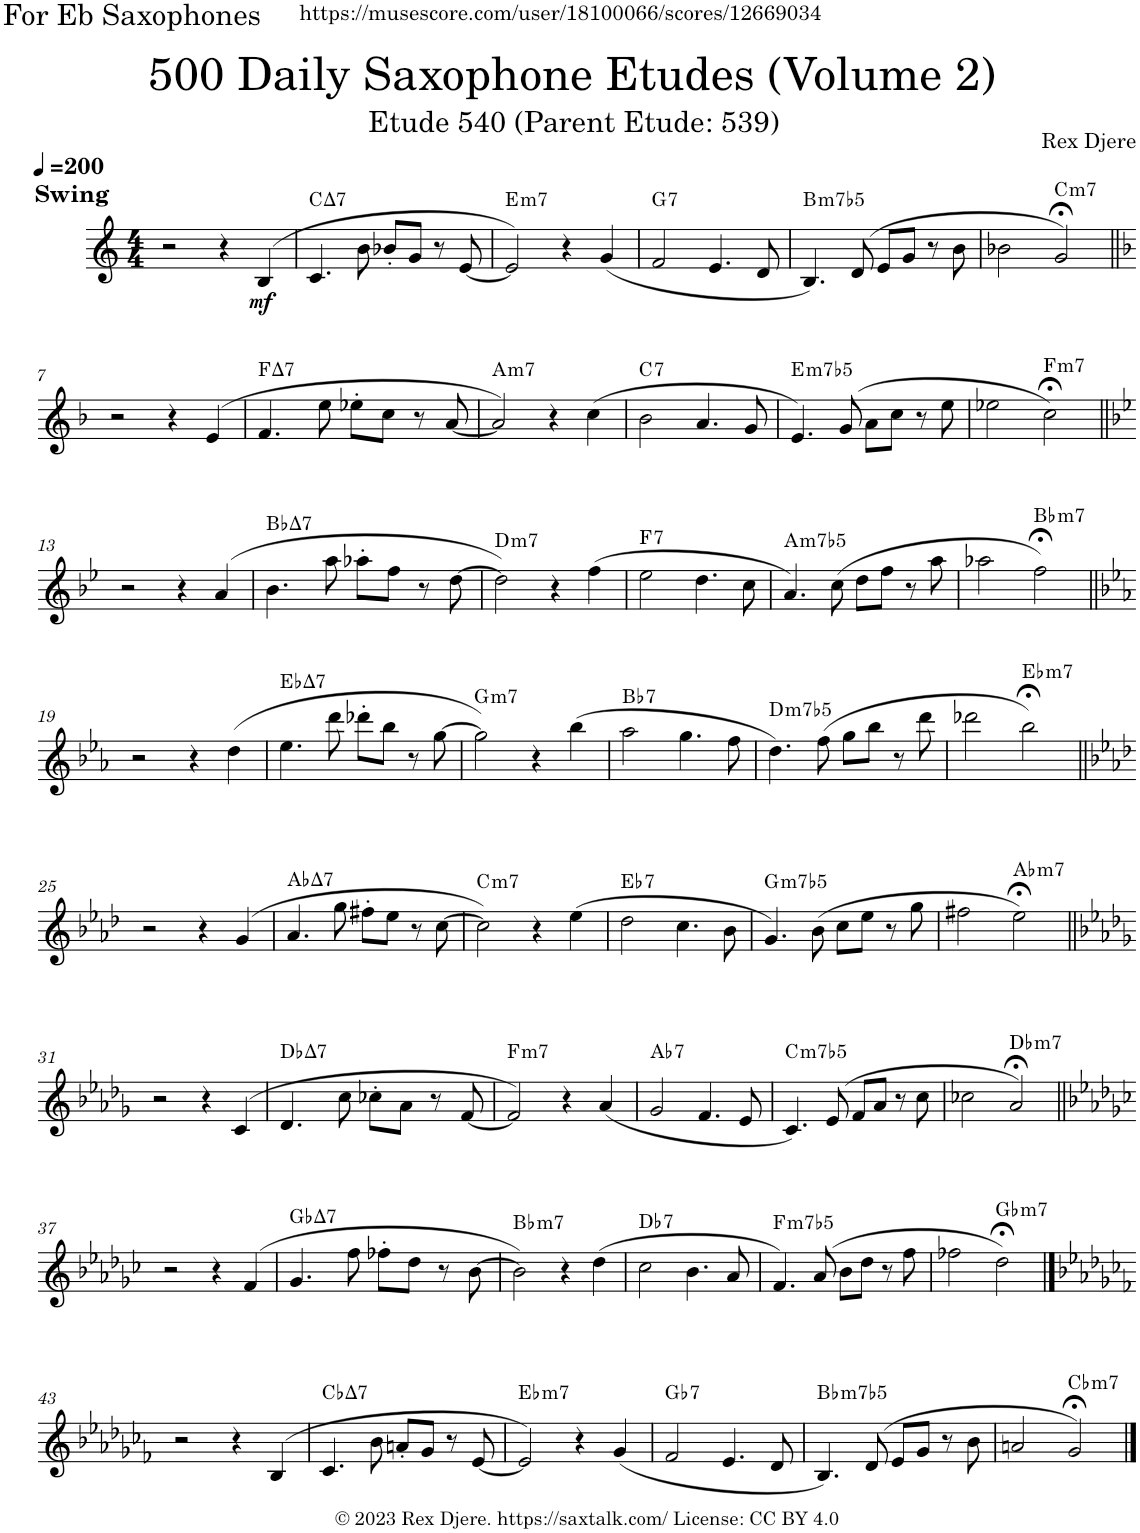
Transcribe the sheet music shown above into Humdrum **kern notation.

**kern	**dynam	**harte
*part1	*part1	*part1
*staff1	*staff1	*
*I"Alto Saxophone	*	*
*I'A. Sax.	*	*
*clefG2	*	*
*Trd5c9	*	*
*k[]	*	*
*M4/4	*	*
*MM200	*	*
=1	=1	=1
!LO:TX:a:B:t=Swing	!	!
2r	.	.
4r	.	.
!	!LO:DY:b	!
(4B/	mf	.
=2	=2	=2
!	!	!LO:H:kt=7
4.c/	.	C:maj7
8b\	.	.
8b-X'/L	.	.
8g/J	.	.
8r	.	.
[8e/	.	.
=3	=3	=3
!	!	!LO:H:kt=m7
2e/])	.	E:min7
4r	.	.
(4g/	.	.
=4	=4	=4
!	!	!LO:H:kt=7
2f/	.	G:7
4.e/	.	.
8d/	.	.
=5	=5	=5
!	!	!LO:H:kt=m7b5
4.B/)	.	B:hdim7
(8d/	.	.
8e/L	.	.
8g/J	.	.
8r	.	.
8b\	.	.
=6	=6	=6
2b-X\	.	.
!	!	!LO:H:kt=m7
2g;</)	.	C:min7
!!LO:LB:g=z
=7||	=7||	=7||
*k[b-]	*	*
2r	.	.
4r	.	.
(4e/	.	.
=8	=8	=8
!	!	!LO:H:kt=7
4.f/	.	F:maj7
8ee\	.	.
8ee-X'\L	.	.
8cc\J	.	.
8r	.	.
[8a/	.	.
=9	=9	=9
!	!	!LO:H:kt=m7
2a/])	.	A:min7
4r	.	.
(4cc\	.	.
=10	=10	=10
!	!	!LO:H:kt=7
2b-\	.	C:7
4.a/	.	.
8g/	.	.
=11	=11	=11
!	!	!LO:H:kt=m7b5
4.e/)	.	E:hdim7
(8g/	.	.
8a\L	.	.
8cc\J	.	.
8r	.	.
8ee\	.	.
=12	=12	=12
2ee-X\	.	.
!	!	!LO:H:kt=m7
2cc;<\)	.	F:min7
!!LO:LB:g=z
=13||	=13||	=13||
*k[b-e-]	*	*
2r	.	.
4r	.	.
(4a/	.	.
=14	=14	=14
!	!	!LO:H:kt=7
4.b-\	.	Bb:maj7
8aa\	.	.
8aa-X'\L	.	.
8ff\J	.	.
8r	.	.
[8dd\	.	.
=15	=15	=15
!	!	!LO:H:kt=m7
2dd\])	.	D:min7
4r	.	.
(4ff\	.	.
=16	=16	=16
!	!	!LO:H:kt=7
2ee-\	.	F:7
4.dd\	.	.
8cc\	.	.
=17	=17	=17
!	!	!LO:H:kt=m7b5
4.a/)	.	A:hdim7
(8cc\	.	.
8dd\L	.	.
8ff\J	.	.
8r	.	.
8aa\	.	.
=18	=18	=18
2aa-X\	.	.
!	!	!LO:H:kt=m7
2ff;<\)	.	Bb:min7
!!LO:LB:g=z
=19||	=19||	=19||
*k[b-e-a-]	*	*
2r	.	.
4r	.	.
(4dd\	.	.
=20	=20	=20
!	!	!LO:H:kt=7
4.ee-\	.	Eb:maj7
8ddd\	.	.
8ddd-X'\L	.	.
8bb-\J	.	.
8r	.	.
[8gg\	.	.
=21	=21	=21
!	!	!LO:H:kt=m7
2gg\])	.	G:min7
4r	.	.
(4bb-\	.	.
=22	=22	=22
!	!	!LO:H:kt=7
2aa-\	.	Bb:7
4.gg\	.	.
8ff\	.	.
=23	=23	=23
!	!	!LO:H:kt=m7b5
4.dd\)	.	D:hdim7
(8ff\	.	.
8gg\L	.	.
8bb-\J	.	.
8r	.	.
8ddd\	.	.
=24	=24	=24
2ddd-X\	.	.
!	!	!LO:H:kt=m7
2bb-;<\)	.	Eb:min7
!!LO:LB:g=z
=25||	=25||	=25||
*k[b-e-a-d-]	*	*
2r	.	.
4r	.	.
(4g/	.	.
=26	=26	=26
!	!	!LO:H:kt=7
4.a-/	.	Ab:maj7
8gg\	.	.
8ff#X'\L	.	.
8ee-\J	.	.
8r	.	.
[8cc\	.	.
=27	=27	=27
!	!	!LO:H:kt=m7
2cc\])	.	C:min7
4r	.	.
(4ee-\	.	.
=28	=28	=28
!	!	!LO:H:kt=7
2dd-\	.	Eb:7
4.cc\	.	.
8b-\	.	.
=29	=29	=29
!	!	!LO:H:kt=m7b5
4.g/)	.	G:hdim7
(8b-\	.	.
8cc\L	.	.
8ee-\J	.	.
8r	.	.
8gg\	.	.
=30	=30	=30
2ff#X\	.	.
!	!	!LO:H:kt=m7
2ee-;<\)	.	Ab:min7
!!LO:LB:g=z
=31||	=31||	=31||
*k[b-e-a-d-g-]	*	*
2r	.	.
4r	.	.
(4c/	.	.
=32	=32	=32
!	!	!LO:H:kt=7
4.d-/	.	Db:maj7
8cc\	.	.
8cc-X'\L	.	.
8a-\J	.	.
8r	.	.
[8f/	.	.
=33	=33	=33
!	!	!LO:H:kt=m7
2f/])	.	F:min7
4r	.	.
(4a-/	.	.
=34	=34	=34
!	!	!LO:H:kt=7
2g-/	.	Ab:7
4.f/	.	.
8e-/	.	.
=35	=35	=35
!	!	!LO:H:kt=m7b5
4.c/)	.	C:hdim7
(8e-/	.	.
8f/L	.	.
8a-/J	.	.
8r	.	.
8cc\	.	.
=36	=36	=36
2cc-X\	.	.
!	!	!LO:H:kt=m7
2a-;</)	.	Db:min7
!!LO:LB:g=z
=37||	=37||	=37||
*k[b-e-a-d-g-c-]	*	*
2r	.	.
4r	.	.
(4f/	.	.
=38	=38	=38
!	!	!LO:H:kt=7
4.g-/	.	Gb:maj7
8ff\	.	.
8ff-X'\L	.	.
8dd-\J	.	.
8r	.	.
[8b-\	.	.
=39	=39	=39
!	!	!LO:H:kt=m7
2b-\])	.	Bb:min7
4r	.	.
(4dd-\	.	.
=40	=40	=40
!	!	!LO:H:kt=7
2cc-\	.	Db:7
4.b-\	.	.
8a-/	.	.
=41	=41	=41
!	!	!LO:H:kt=m7b5
4.f/)	.	F:hdim7
(8a-/	.	.
8b-\L	.	.
8dd-\J	.	.
8r	.	.
8ff\	.	.
=42	=42	=42
2ff-X\	.	.
!	!	!LO:H:kt=m7
2dd-;<\)	.	Gb:min7
!!LO:LB:g=z
==43	==43	==43
*k[b-e-a-d-g-c-f-]	*	*
2r	.	.
4r	.	.
(4B-/	.	.
=44	=44	=44
!	!	!LO:H:kt=7
4.c-/	.	Cb:maj7
8b-\	.	.
8an'/L	.	.
8g-/J	.	.
8r	.	.
[8e-/	.	.
=45	=45	=45
!	!	!LO:H:kt=m7
2e-/])	.	Eb:min7
4r	.	.
(4g-/	.	.
=46	=46	=46
!	!	!LO:H:kt=7
2f-/	.	Gb:7
4.e-/	.	.
8d-/	.	.
=47	=47	=47
!	!	!LO:H:kt=m7b5
4.B-/)	.	Bb:hdim7
(8d-/	.	.
8e-/L	.	.
8g-/J	.	.
8r	.	.
8b-\	.	.
=48	=48	=48
2an/	.	.
!	!	!LO:H:kt=m7
2g-;</)	.	Cb:min7
==	==	==
*-	*-	*-
